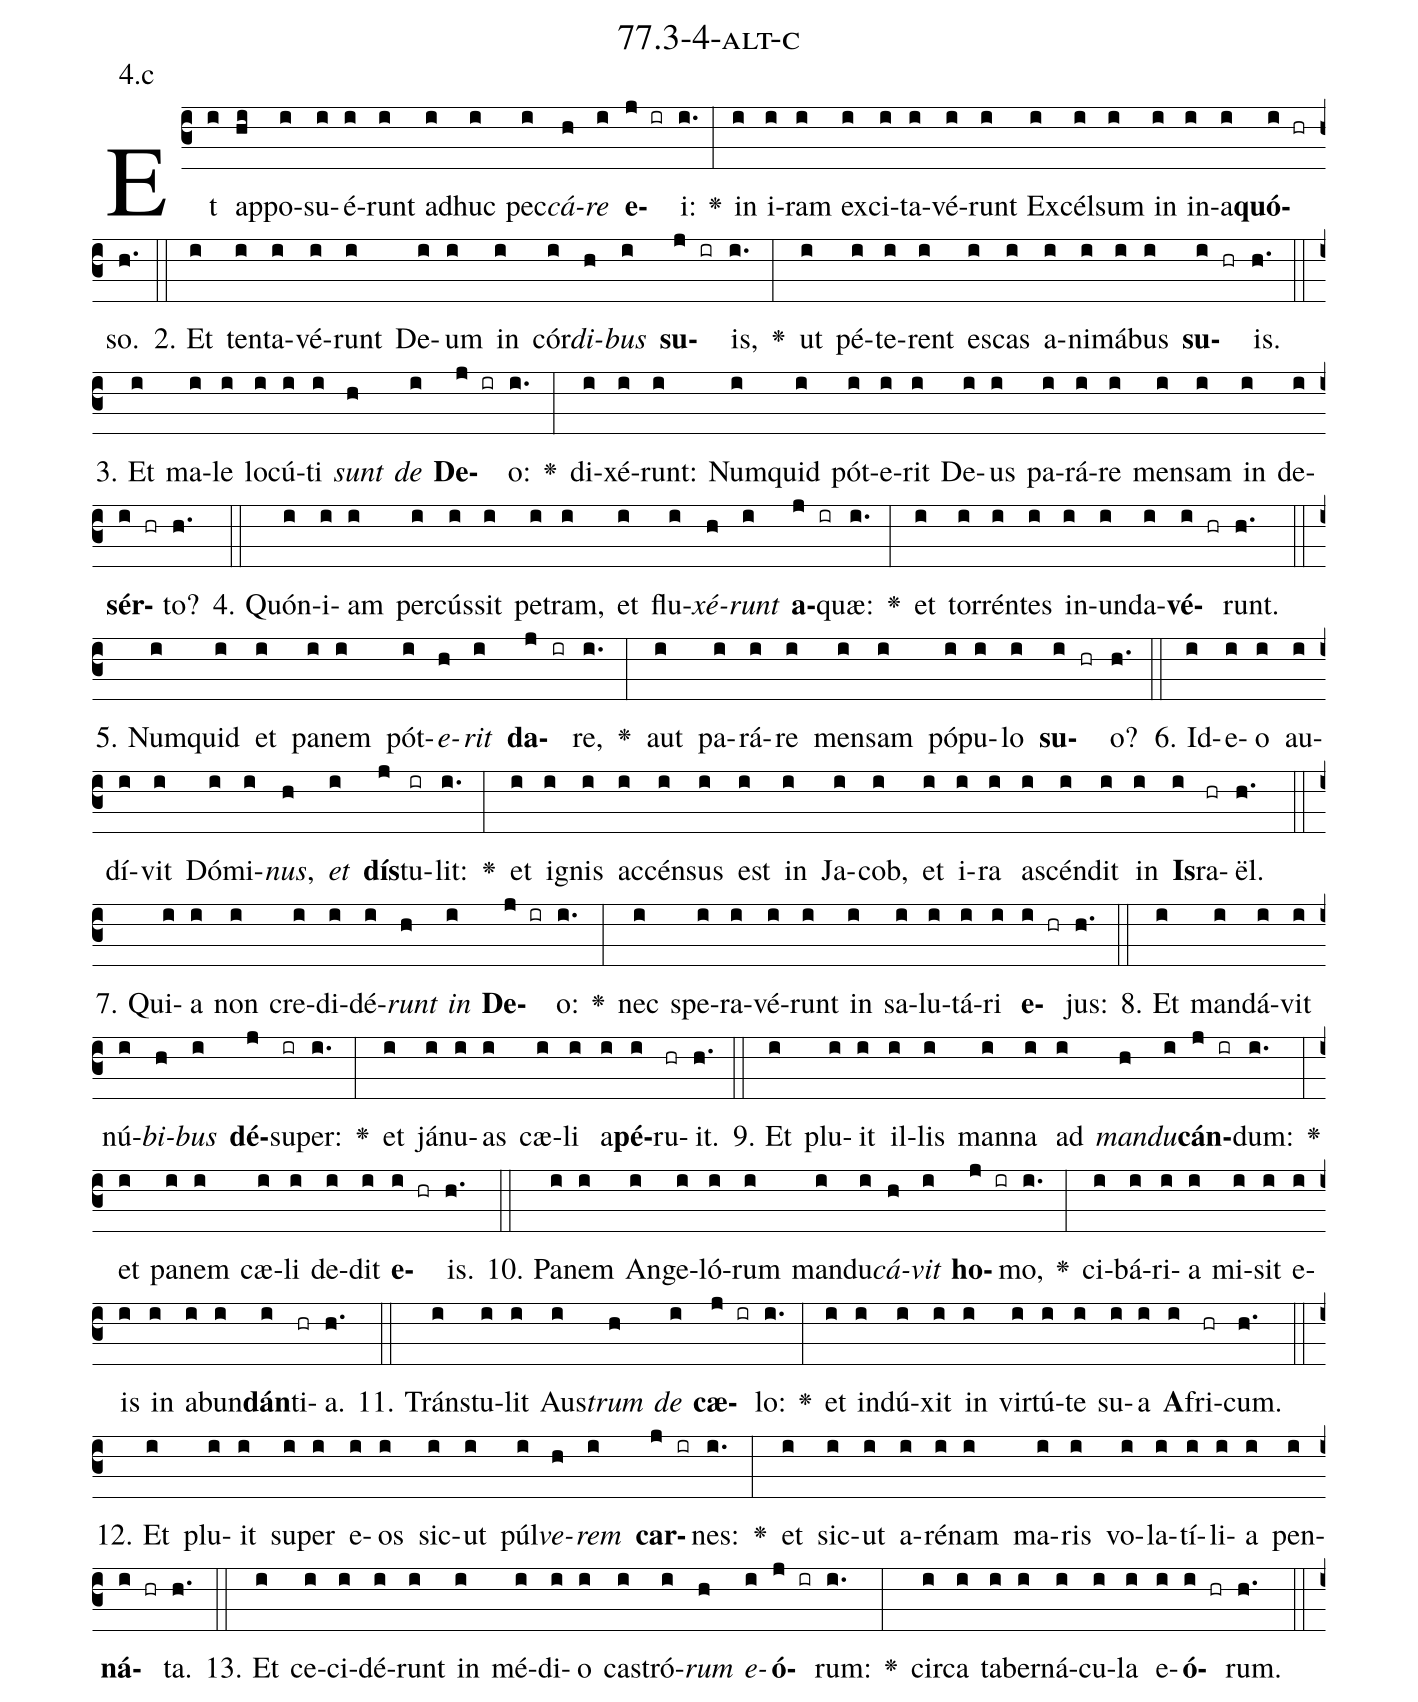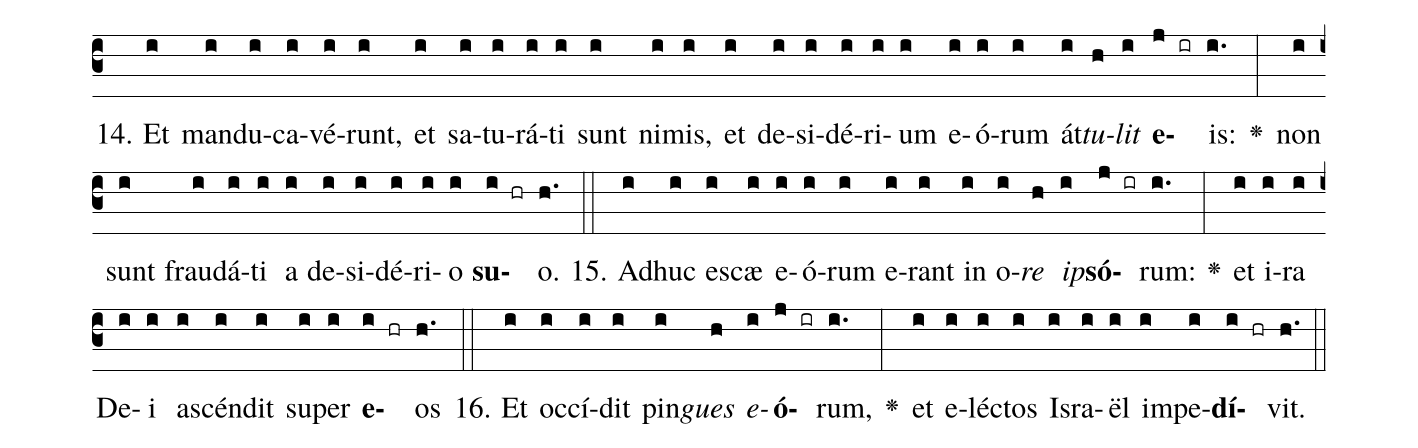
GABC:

name: 77.3-4-alt-c;
annotation: 4.c;
%%
(c3)Et(i) ap(hi)po(i)su(i)é(i)runt(i) ad(i)huc(i) pec(i)<i>cá</i>(h)<i>re</i>(i) <b>e</b>(j ir)i:(i.) <v>\greheightstar</v>(:) in(i) i(i)ram(i) ex(i)ci(i)ta(i)vé(i)runt(i) Ex(i)cél(i)sum(i) in(i) in(i)a(i)<b>quó</b>(i hr)so.(h.) (::)
2. Et(i) ten(i)ta(i)vé(i)runt(i) De(i)um(i) in(i) cór(i)<i>di</i>(h)<i>bus</i>(i) <b>su</b>(j ir)is,(i.) <v>\greheightstar</v>(:) ut(i) pé(i)te(i)rent(i) es(i)cas(i) a(i)ni(i)má(i)bus(i) <b>su</b>(i hr)is.(h.) (::)
3. Et(i) ma(i)le(i) lo(i)cú(i)ti(i) <i>sunt</i>(h) <i>de</i>(i) <b>De</b>(j ir)o:(i.) <v>\greheightstar</v>(:) di(i)xé(i)runt:(i) Num(i)quid(i) pót(i)e(i)rit(i) De(i)us(i) pa(i)rá(i)re(i) men(i)sam(i) in(i) de(i)<b>sér</b>(i hr)to?(h.) (::)
4. Quón(i)i(i)am(i) per(i)cús(i)sit(i) pe(i)tram,(i) et(i) flu(i)<i>xé</i>(h)<i>runt</i>(i) <b>a</b>(j ir)quæ:(i.) <v>\greheightstar</v>(:) et(i) tor(i)rén(i)tes(i) in(i)un(i)da(i)<b>vé</b>(i hr)runt.(h.) (::)
5. Num(i)quid(i) et(i) pa(i)nem(i) pót(i)<i>e</i>(h)<i>rit</i>(i) <b>da</b>(j ir)re,(i.) <v>\greheightstar</v>(:) aut(i) pa(i)rá(i)re(i) men(i)sam(i) pó(i)pu(i)lo(i) <b>su</b>(i hr)o?(h.) (::)
6. Id(i)e(i)o(i) au(i)dí(i)vit(i) Dó(i)mi(i)<i>nus</i>,(h) <i>et</i>(i) <b>dís</b>(j)tu(ir)lit:(i.) <v>\greheightstar</v>(:) et(i) i(i)gnis(i) ac(i)cén(i)sus(i) est(i) in(i) Ja(i)cob,(i) et(i) i(i)ra(i) a(i)scén(i)dit(i) in(i) <b>Is</b>(i)ra(hr)ël.(h.) (::)
7. Qui(i)a(i) non(i) cre(i)di(i)dé(i)<i>runt</i>(h) <i>in</i>(i) <b>De</b>(j ir)o:(i.) <v>\greheightstar</v>(:) nec(i) spe(i)ra(i)vé(i)runt(i) in(i) sa(i)lu(i)tá(i)ri(i) <b>e</b>(i hr)jus:(h.) (::)
8. Et(i) man(i)dá(i)vit(i) nú(i)<i>bi</i>(h)<i>bus</i>(i) <b>dé</b>(j)su(ir)per:(i.) <v>\greheightstar</v>(:) et(i) já(i)nu(i)as(i) cæ(i)li(i) a(i)<b>pé</b>(i)ru(hr)it.(h.) (::)
9. Et(i) plu(i)it(i) il(i)lis(i) man(i)na(i) ad(i) <i>man</i>(h)<i>du</i>(i)<b>cán</b>(j ir)dum:(i.) <v>\greheightstar</v>(:) et(i) pa(i)nem(i) cæ(i)li(i) de(i)dit(i) <b>e</b>(i hr)is.(h.) (::)
10. Pa(i)nem(i) An(i)ge(i)ló(i)rum(i) man(i)du(i)<i>cá</i>(h)<i>vit</i>(i) <b>ho</b>(j ir)mo,(i.) <v>\greheightstar</v>(:) ci(i)bá(i)ri(i)a(i) mi(i)sit(i) e(i)is(i) in(i) ab(i)un(i)<b>dán</b>(i)ti(hr)a.(h.) (::)
11. Tráns(i)tu(i)lit(i) Aus(i)<i>trum</i>(h) <i>de</i>(i) <b>cæ</b>(j ir)lo:(i.) <v>\greheightstar</v>(:) et(i) in(i)dú(i)xit(i) in(i) vir(i)tú(i)te(i) su(i)a(i) <b>A</b>(i)fri(hr)cum.(h.) (::)
12. Et(i) plu(i)it(i) su(i)per(i) e(i)os(i) sic(i)ut(i) púl(i)<i>ve</i>(h)<i>rem</i>(i) <b>car</b>(j ir)nes:(i.) <v>\greheightstar</v>(:) et(i) sic(i)ut(i) a(i)ré(i)nam(i) ma(i)ris(i) vo(i)la(i)tí(i)li(i)a(i) pen(i)<b>ná</b>(i hr)ta.(h.) (::)
13. Et(i) ce(i)ci(i)dé(i)runt(i) in(i) mé(i)di(i)o(i) cas(i)tró(i)<i>rum</i>(h) <i>e</i>(i)<b>ó</b>(j ir)rum:(i.) <v>\greheightstar</v>(:) cir(i)ca(i) ta(i)ber(i)ná(i)cu(i)la(i) e(i)<b>ó</b>(i hr)rum.(h.) (::)
14. Et(i) man(i)du(i)ca(i)vé(i)runt,(i) et(i) sa(i)tu(i)rá(i)ti(i) sunt(i) ni(i)mis,(i) et(i) de(i)si(i)dé(i)ri(i)um(i) e(i)ó(i)rum(i) át(i)<i>tu</i>(h)<i>lit</i>(i) <b>e</b>(j ir)is:(i.) <v>\greheightstar</v>(:) non(i) sunt(i) frau(i)dá(i)ti(i) a(i) de(i)si(i)dé(i)ri(i)o(i) <b>su</b>(i hr)o.(h.) (::)
15. Ad(i)huc(i) e(i)scæ(i) e(i)ó(i)rum(i) e(i)rant(i) in(i) o(i)<i>re</i>(h) <i>ip</i>(i)<b>só</b>(j ir)rum:(i.) <v>\greheightstar</v>(:) et(i) i(i)ra(i) De(i)i(i) a(i)scén(i)dit(i) su(i)per(i) <b>e</b>(i hr)os(h.) (::)
16. Et(i) oc(i)cí(i)dit(i) pin(i)<i>gues</i>(h) <i>e</i>(i)<b>ó</b>(j ir)rum,(i.) <v>\greheightstar</v>(:) et(i) e(i)léc(i)tos(i) Is(i)ra(i)ël(i) im(i)pe(i)<b>dí</b>(i hr)vit.(h.) (::)
